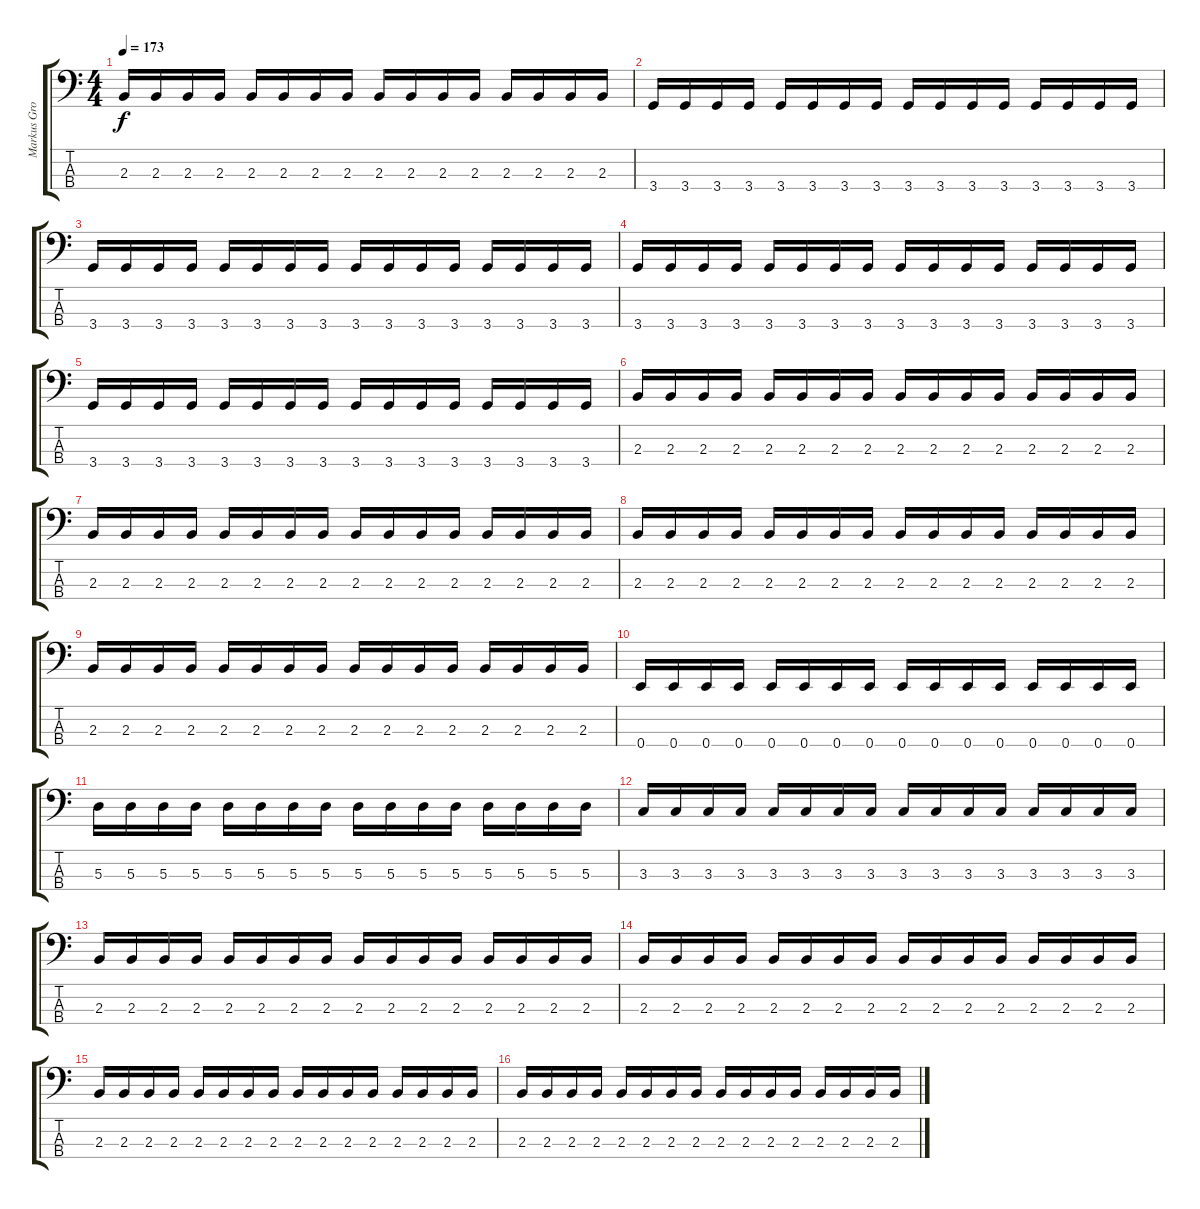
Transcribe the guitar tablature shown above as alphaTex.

\track ("Markus Grosskopf" "Markus Gro") {instrument electricbasspick}
\staff {score tabs}
\tuning (G2 D2 A1 E1) {hide}
\ts (4 4)
\tempo 173
\clef f4
\ks c
2.3.16{dy f} 2.3.16 2.3.16 2.3.16 2.3.16 2.3.16 2.3.16 2.3.16 2.3.16 2.3.16 2.3.16 2.3.16 2.3.16 2.3.16 2.3.16 2.3.16 |
3.4.16 3.4.16 3.4.16 3.4.16 3.4.16 3.4.16 3.4.16 3.4.16 3.4.16 3.4.16 3.4.16 3.4.16 3.4.16 3.4.16 3.4.16 3.4.16 |
3.4.16 3.4.16 3.4.16 3.4.16 3.4.16 3.4.16 3.4.16 3.4.16 3.4.16 3.4.16 3.4.16 3.4.16 3.4.16 3.4.16 3.4.16 3.4.16 |
3.4.16 3.4.16 3.4.16 3.4.16 3.4.16 3.4.16 3.4.16 3.4.16 3.4.16 3.4.16 3.4.16 3.4.16 3.4.16 3.4.16 3.4.16 3.4.16 |
3.4.16 3.4.16 3.4.16 3.4.16 3.4.16 3.4.16 3.4.16 3.4.16 3.4.16 3.4.16 3.4.16 3.4.16 3.4.16 3.4.16 3.4.16 3.4.16 |
2.3.16 2.3.16 2.3.16 2.3.16 2.3.16 2.3.16 2.3.16 2.3.16 2.3.16 2.3.16 2.3.16 2.3.16 2.3.16 2.3.16 2.3.16 2.3.16 |
2.3.16 2.3.16 2.3.16 2.3.16 2.3.16 2.3.16 2.3.16 2.3.16 2.3.16 2.3.16 2.3.16 2.3.16 2.3.16 2.3.16 2.3.16 2.3.16 |
2.3.16 2.3.16 2.3.16 2.3.16 2.3.16 2.3.16 2.3.16 2.3.16 2.3.16 2.3.16 2.3.16 2.3.16 2.3.16 2.3.16 2.3.16 2.3.16 |
2.3.16 2.3.16 2.3.16 2.3.16 2.3.16 2.3.16 2.3.16 2.3.16 2.3.16 2.3.16 2.3.16 2.3.16 2.3.16 2.3.16 2.3.16 2.3.16 |
0.4.16 0.4.16 0.4.16 0.4.16 0.4.16 0.4.16 0.4.16 0.4.16 0.4.16 0.4.16 0.4.16 0.4.16 0.4.16 0.4.16 0.4.16 0.4.16 |
5.3.16 5.3.16 5.3.16 5.3.16 5.3.16 5.3.16 5.3.16 5.3.16 5.3.16 5.3.16 5.3.16 5.3.16 5.3.16 5.3.16 5.3.16 5.3.16 |
3.3.16 3.3.16 3.3.16 3.3.16 3.3.16 3.3.16 3.3.16 3.3.16 3.3.16 3.3.16 3.3.16 3.3.16 3.3.16 3.3.16 3.3.16 3.3.16 |
2.3.16 2.3.16 2.3.16 2.3.16 2.3.16 2.3.16 2.3.16 2.3.16 2.3.16 2.3.16 2.3.16 2.3.16 2.3.16 2.3.16 2.3.16 2.3.16 |
2.3.16 2.3.16 2.3.16 2.3.16 2.3.16 2.3.16 2.3.16 2.3.16 2.3.16 2.3.16 2.3.16 2.3.16 2.3.16 2.3.16 2.3.16 2.3.16 |
2.3.16 2.3.16 2.3.16 2.3.16 2.3.16 2.3.16 2.3.16 2.3.16 2.3.16 2.3.16 2.3.16 2.3.16 2.3.16 2.3.16 2.3.16 2.3.16 |
2.3.16 2.3.16 2.3.16 2.3.16 2.3.16 2.3.16 2.3.16 2.3.16 2.3.16 2.3.16 2.3.16 2.3.16 2.3.16 2.3.16 2.3.16 2.3.16
